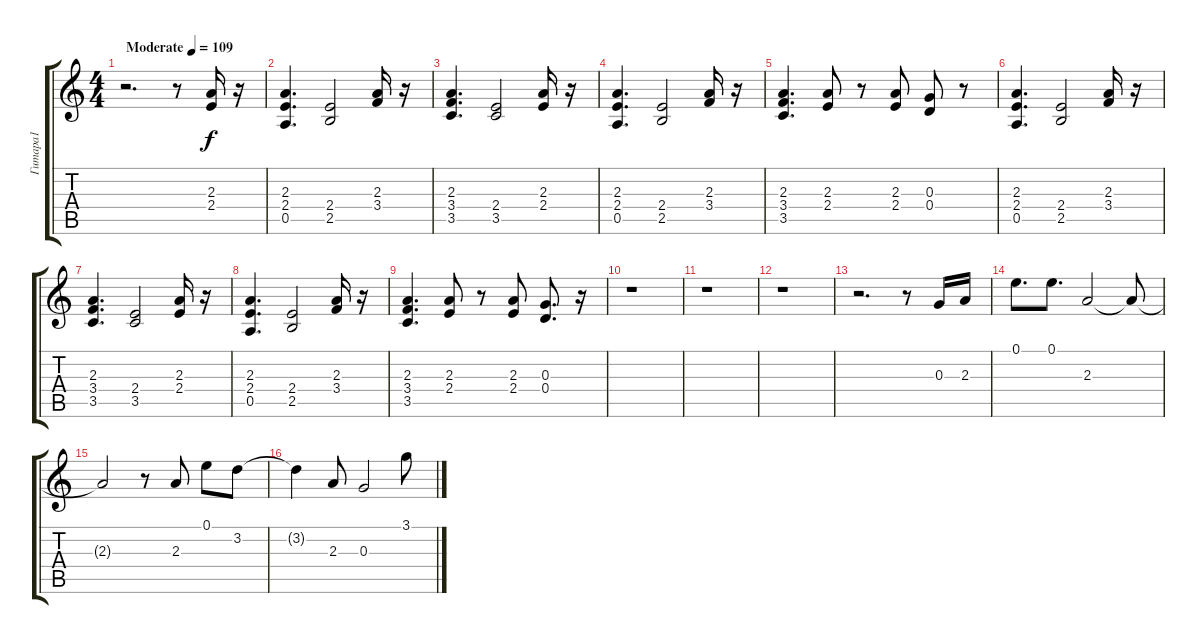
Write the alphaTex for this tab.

\track ("Гитара1" "Гитара1") {instrument electricguitarclean}
\staff {score tabs}
\tuning (E4 B3 G3 D3 A2 E2) {hide}
\ts (4 4)
\tempo (109 "Moderate")
\clef g2
\ks c
r.2{d dy f instrument electricguitarclean} r.8 (2.3 2.4).16 r.16 |
(2.3 2.4 0.5).4{d} (2.4 2.5).2 (2.3 3.4).16 r.16 |
(2.3 3.4 3.5).4{d} (2.4 3.5).2 (2.3 2.4).16 r.16 |
(2.3 2.4 0.5).4{d} (2.4 2.5).2 (2.3 3.4).16 r.16 |
(2.3 3.4 3.5).4{d} (2.3 2.4).8 r.8 (2.3 2.4).8 (0.3 0.4).8 r.8 |
(2.3 2.4 0.5).4{d} (2.4 2.5).2 (2.3 3.4).16 r.16 |
(2.3 3.4 3.5).4{d} (2.4 3.5).2 (2.3 2.4).16 r.16 |
(2.3 2.4 0.5).4{d} (2.4 2.5).2 (2.3 3.4).16 r.16 |
(2.3 3.4 3.5).4{d} (2.3 2.4).8 r.8 (2.3 2.4).8 (0.3 0.4).8{d} r.16 |
r.1 |
r.1 |
r.1 |
r.2{d} r.8 0.3.16 2.3.16 |
0.1.8{d} 0.1.8{d} 2.3.2 2.3{t}.8 |
2.3{t}.2 r.8 2.3.8 0.1.8 3.2.8 |
3.2{t}.4 2.3.8 0.3.2 3.1.8
